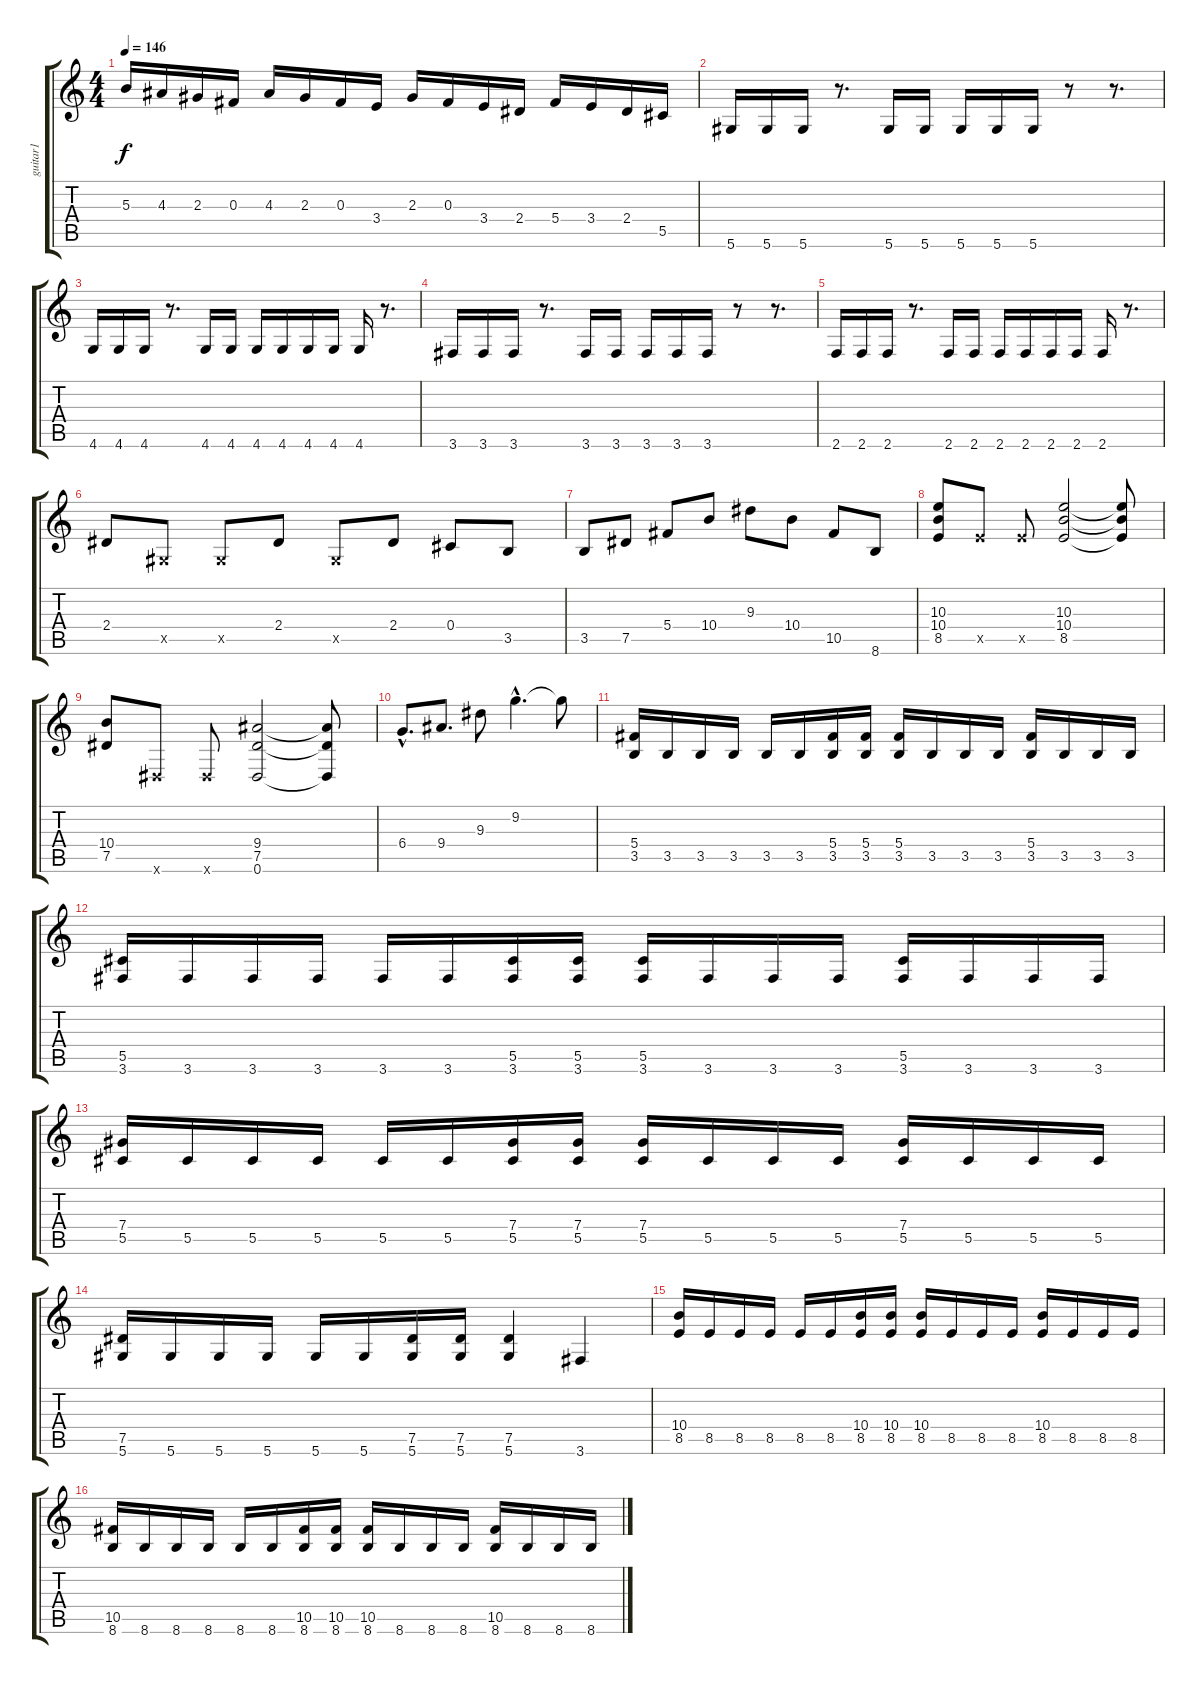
\track ("guitar1" "guitar1") {instrument overdrivenguitar}
\staff {score tabs}
\tuning (Eb4 Bb3 Gb3 Db3 Ab2 Eb2) {hide}
\ts (4 4)
\tempo 146
\clef g2
\ks c
5.3.16{dy f} 4.3.16 2.3.16 0.3.16 4.3.16 2.3.16 0.3.16 3.4.16 2.3.16 0.3.16 3.4.16 2.4.16 5.4.16 3.4.16 2.4.16 5.5.16 |
5.6.16 5.6.16 5.6.16 r.8{d} 5.6.16 5.6.16 5.6.16 5.6.16 5.6.16 r.8 r.8{d} |
4.6.16 4.6.16 4.6.16 r.8{d} 4.6.16 4.6.16 4.6.16 4.6.16 4.6.16 4.6.16 4.6.16 r.8{d} |
3.6.16 3.6.16 3.6.16 r.8{d} 3.6.16 3.6.16 3.6.16 3.6.16 3.6.16 r.8 r.8{d} |
2.6.16 2.6.16 2.6.16 r.8{d} 2.6.16 2.6.16 2.6.16 2.6.16 2.6.16 2.6.16 2.6.16 r.8{d} |
2.4.8 0.5{x}.8 0.5{x}.8 2.4.8 0.5{x}.8 2.4.8 0.4.8 3.5.8 |
3.5.8 7.5.8 5.4.8 10.4.8 9.3.8 10.4.8 10.5.8 8.6.8 |
(10.3 10.4 8.5).8 8.5{x}.8 8.5{x}.8 (10.3 10.4 8.5).2 (10.3{t} 10.4{t} 8.5{t}).8 |
(10.4 7.5).8 0.6{x}.8 0.6{x}.8 (9.4 7.5 0.6).2 (9.4{t} 7.5{t} 0.6{t}).8 |
6.4{hac}.8{d} 9.4.8{d} 9.3.8 9.2{hac}.4{d} 9.2{t}.8 |
(5.4 3.5).16 3.5.16 3.5.16 3.5.16 3.5.16 3.5.16 (5.4 3.5).16 (5.4 3.5).16 (5.4 3.5).16 3.5.16 3.5.16 3.5.16 (5.4 3.5).16 3.5.16 3.5.16 3.5.16 |
(5.5 3.6).16 3.6.16 3.6.16 3.6.16 3.6.16 3.6.16 (5.5 3.6).16 (5.5 3.6).16 (5.5 3.6).16 3.6.16 3.6.16 3.6.16 (5.5 3.6).16 3.6.16 3.6.16 3.6.16 |
(7.4 5.5).16 5.5.16 5.5.16 5.5.16 5.5.16 5.5.16 (7.4 5.5).16 (7.4 5.5).16 (7.4 5.5).16 5.5.16 5.5.16 5.5.16 (7.4 5.5).16 5.5.16 5.5.16 5.5.16 |
(7.5 5.6).16 5.6.16 5.6.16 5.6.16 5.6.16 5.6.16 (7.5 5.6).16 (7.5 5.6).16 (7.5 5.6).4 3.6.4 |
(10.4 8.5).16 8.5.16 8.5.16 8.5.16 8.5.16 8.5.16 (10.4 8.5).16 (10.4 8.5).16 (10.4 8.5).16 8.5.16 8.5.16 8.5.16 (10.4 8.5).16 8.5.16 8.5.16 8.5.16 |
(10.5 8.6).16 8.6.16 8.6.16 8.6.16 8.6.16 8.6.16 (10.5 8.6).16 (10.5 8.6).16 (10.5 8.6).16 8.6.16 8.6.16 8.6.16 (10.5 8.6).16 8.6.16 8.6.16 8.6.16
